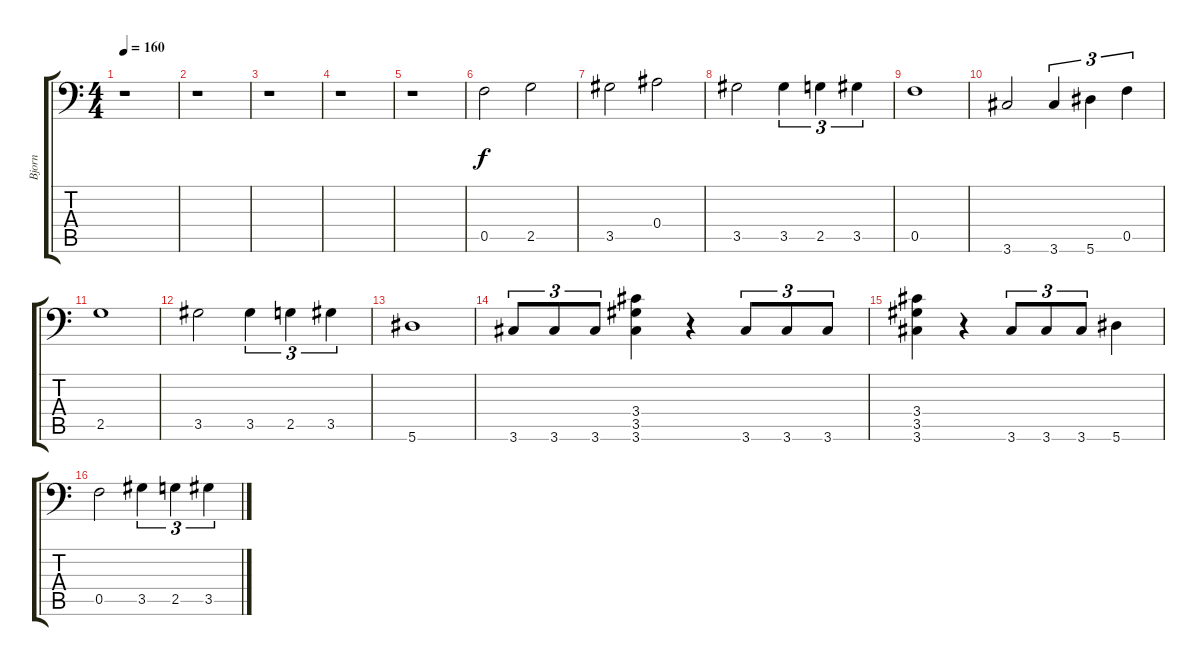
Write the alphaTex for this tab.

\track ("Bjorn" "Bjorn") {instrument distortionguitar}
\staff {score tabs}
\tuning (C4 G3 Eb3 Bb2 F2 Bb1) {hide}
\ts (4 4)
\tempo 160
\clef f4
\ks c
r.1{dy f} |
r.1 |
r.1 |
r.1 |
r.1 |
0.5.2 2.5.2 |
3.5.2 0.4.2 |
3.5.2 3.5.4{tu (3 2)} 2.5.4{tu (3 2)} 3.5.4{tu (3 2)} |
0.5.1 |
3.6.2 3.6.4{tu (3 2)} 5.6.4{tu (3 2)} 0.5.4{tu (3 2)} |
2.5.1 |
3.5.2 3.5.4{tu (3 2)} 2.5.4{tu (3 2)} 3.5.4{tu (3 2)} |
5.6.1 |
3.6.8{tu (3 2)} 3.6.8{tu (3 2)} 3.6.8{tu (3 2)} (3.4 3.5 3.6).4 r.4 3.6.8{tu (3 2)} 3.6.8{tu (3 2)} 3.6.8{tu (3 2)} |
(3.4 3.5 3.6).4 r.4 3.6.8{tu (3 2)} 3.6.8{tu (3 2)} 3.6.8{tu (3 2)} 5.6.4 |
0.5.2 3.5.4{tu (3 2)} 2.5.4{tu (3 2)} 3.5.4{tu (3 2)}
